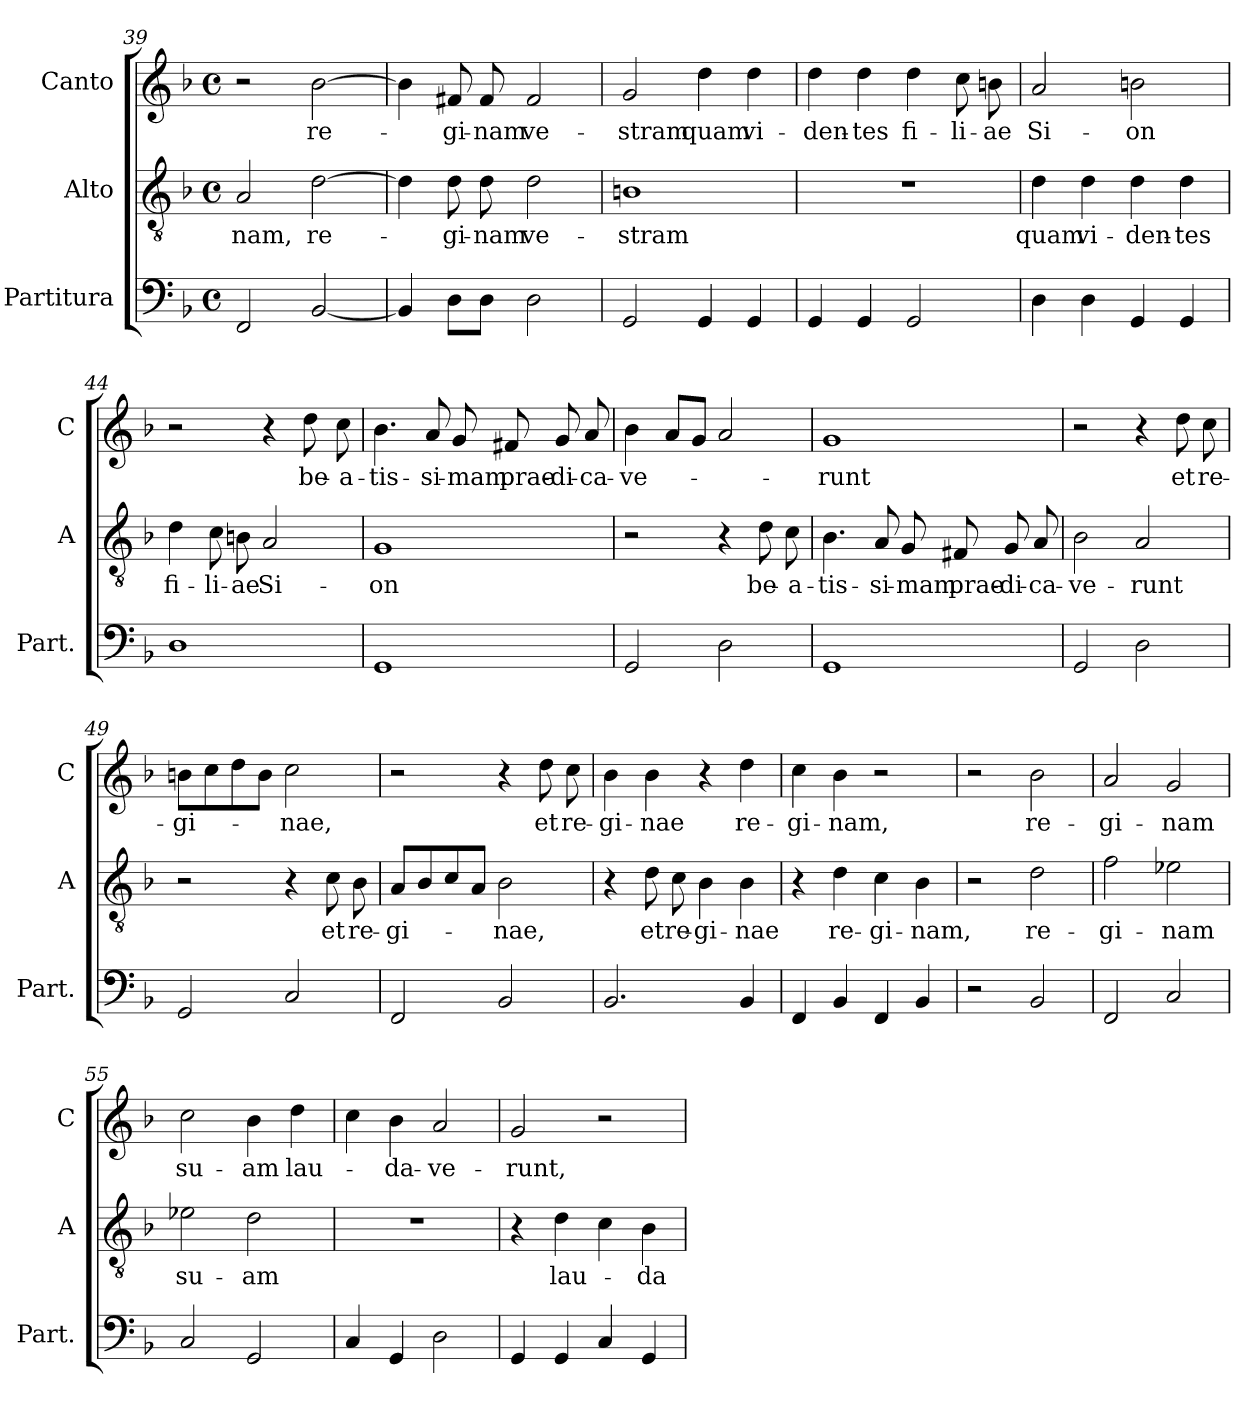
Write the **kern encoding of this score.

**kern	**kern	**text	**kern	**text
*part3	*part2	*part2	*part1	*part1
*staff3	*staff2	*staff2	*staff1	*staff1
*I"Partitura	*I"Alto	*	*I"Canto	*
*I'Part.	*I'A	*	*I'C	*
*clefF4	*clefGv2	*	*clefG2	*
*k[b-]	*k[b-]	*	*k[b-]	*
*F:	*F:	*	*F:	*
*M4/4	*M4/4	*	*M4/4	*
*met(c)	*met(c)	*	*met(c)	*
=39	=39	=39	=39	=39
2FF/	2A/	-nam,	2r	.
[2BB-/	[2d\	re-	[2b-\	re-
=40	=40	=40	=40	=40
4BB-/]	4d\]	.	4b-\]	.
8D\L	8d\	-gi-	8f#X/	-gi-
8D\J	8d\	-nam	8f#/	-nam
2D\	2d\	ve-	2f#/	ve-
=41	=41	=41	=41	=41
2GG/	1Bn	-stram	2g/	-stram
4GG/	.	.	4dd\	quam
4GG/	.	.	4dd\	vi-
=42	=42	=42	=42	=42
4GG/	1r	.	4dd\	-den-
4GG/	.	.	4dd\	-tes
2GG/	.	.	4dd\	fi-
.	.	.	8cc\	-li-
.	.	.	8bn\	-ae
=43	=43	=43	=43	=43
4D\	4d\	quam	2a/	Si-
4D\	4d\	vi-	.	.
4GG/	4d\	-den-	2bn\	-on
4GG/	4d\	-tes	.	.
=44	=44	=44	=44	=44
1D	4d\	fi-	2r	.
.	8c\	-li-	.	.
.	8Bn\	-ae	.	.
.	2A/	Si-	4r	.
.	.	.	8dd\	be-
.	.	.	8cc\	-a-
=45	=45	=45	=45	=45
1GG	1G	-on	4.b-\	-tis-
.	.	.	8a/	-si-
.	.	.	8g/	-mam
.	.	.	8f#X/	prae-
.	.	.	8g/	-di-
.	.	.	8a/	-ca-
=46	=46	=46	=46	=46
2GG/	2r	.	4b-\	-ve-
.	.	.	8a/L	.
.	.	.	8g/J	.
2D\	4r	.	2a/	.
.	8d\	be-	.	.
.	8c\	-a-	.	.
=47	=47	=47	=47	=47
1GG	4.B-\	-tis-	1g	-runt
.	8A/	-si-	.	.
.	8G/	-mam	.	.
.	8F#X/	prae-	.	.
.	8G/	-di-	.	.
.	8A/	-ca-	.	.
=48	=48	=48	=48	=48
2GG/	2B-\	-ve-	2r	.
2D\	2A/	-runt	4r	.
.	.	.	8dd\	et
.	.	.	8cc\	re-
=49	=49	=49	=49	=49
2GG/	2r	.	8bn\L	-gi-
.	.	.	8cc\	.
.	.	.	8dd\	.
.	.	.	8b\J	.
2C/	4r	.	2cc\	-nae,
.	8c\	et	.	.
.	8B-\	re-	.	.
=50	=50	=50	=50	=50
2FF/	8A/L	-gi-	2r	.
.	8B-/	.	.	.
.	8c/	.	.	.
.	8A/J	.	.	.
2BB-/	2B-\	-nae,	4r	.
.	.	.	8dd\	et
.	.	.	8cc\	re-
=51	=51	=51	=51	=51
2.BB-/	4r	.	4b-\	-gi-
.	8d\	et	4b-\	-nae
.	8c\	re-	.	.
.	4B-\	-gi-	4r	.
4BB-/	4B-\	-nae	4dd\	re-
=52	=52	=52	=52	=52
4FF/	4r	.	4cc\	-gi-
4BB-/	4d\	re-	4b-\	-nam,
4FF/	4c\	-gi-	2r	.
4BB-/	4B-\	-nam,	.	.
=53	=53	=53	=53	=53
2r	2r	.	2r	.
2BB-/	2d\	re-	2b-\	re-
=54	=54	=54	=54	=54
2FF/	2f\	-gi-	2a/	-gi-
2C/	2e-X\	-nam	2g/	-nam
=55	=55	=55	=55	=55
2C/	2e-X\	su-	2cc\	su-
2GG/	2d\	-am	4b-\	-am
.	.	.	4dd\	lau-
=56	=56	=56	=56	=56
4C/	1r	.	4cc\	.
4GG/	.	.	4b-\	-da-
2D\	.	.	2a/	-ve-
=57	=57	=57	=57	=57
4GG/	4r	.	2g/	-runt,
4GG/	4d\	lau-	.	.
4C/	4c\	.	2r	.
4GG/	4B-\	-da-	.	.
=	=	=	=	=
*-	*-	*-	*-	*-
